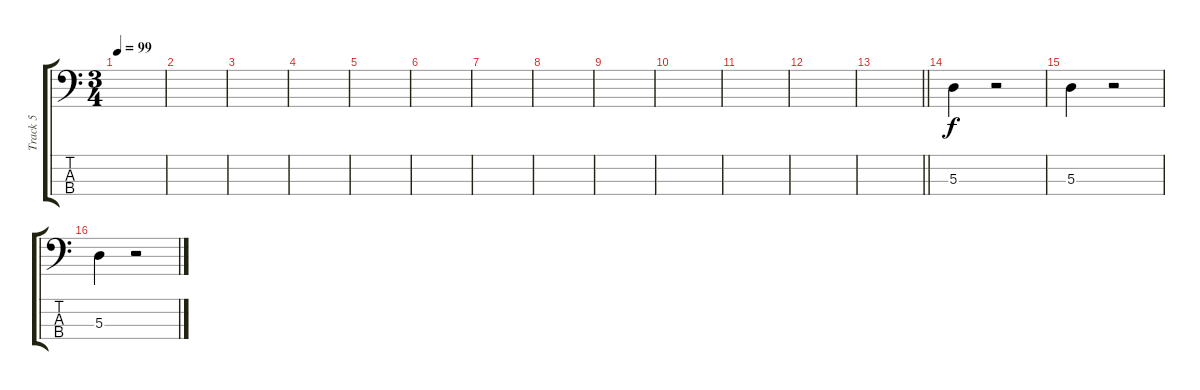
\track ("Track 5" "Track 5") {instrument electricbassfinger}
\staff {score tabs}
\tuning (G2 D2 A1 E1) {hide}
\ts (3 4)
\tempo 99
\clef f4
\ks c
|
|
|
|
|
|
|
|
|
|
|
|
\barLineRight lightlight
|
5.3.4 r.2 |
5.3.4 r.2 |
5.3.4 r.2
